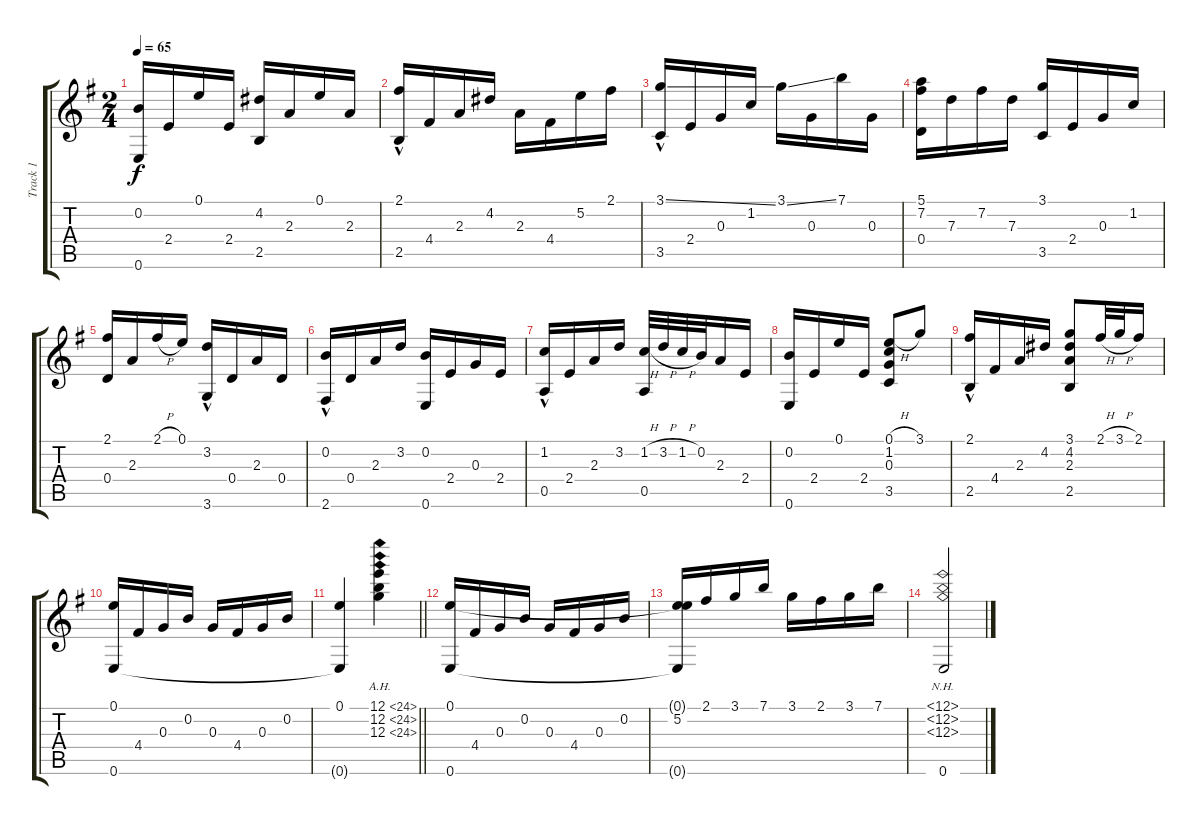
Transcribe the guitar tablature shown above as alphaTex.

\track ("Track 1" "Track 1") {instrument acousticguitarnylon}
\staff {score tabs}
\tuning (E4 B3 G3 D3 A2 E2) {hide}
\ts (2 4)
\tempo 65
\clef g2
\ks g
(0.2 0.6).16{dy f} 2.4.16 0.1.16 2.4.16 (4.2 2.5).16 2.3.16 0.1.16 2.3.16 |
(2.1{hac} 2.5).16 4.4.16 2.3.16 4.2.16 2.3.16 4.4.16 5.2.16 2.1.16 |
(3.1{ss hac} 3.5).16 2.4.16 0.3.16 1.2.16 3.1{ss}.16 0.3.16 7.1.16 0.3.16 |
(5.1 7.2 0.4).16 7.3.16 7.2.16 7.3.16 (3.1 3.5).16 2.4.16 0.3.16 1.2.16 |
(2.1 0.4).16 2.3.16 2.1{h}.16 0.1.16 (3.2{hac} 3.6).16 0.4.16 2.3.16 0.4.16 |
(0.2{hac} 2.6).16 0.4.16 2.3.16 3.2.16 (0.2 0.6).16 2.4.16 0.3.16 2.4.16 |
(1.2{hac} 0.5).16 2.4.16 2.3.16 3.2.16 (1.2{h} 0.5).32 3.2{h}.32 1.2{h}.32 0.2.32 2.3.16 2.4.16 |
(0.2 0.6).16 2.4.16 0.1.16 2.4.16 (0.1{h} 1.2 0.3 3.5).8 3.1.8 |
(2.1{hac} 2.5).16 4.4.16 2.3.16 4.2.16 (3.1 4.2 2.3 2.5).8 2.1{h}.32 3.1{h}.32 2.1.16 |
(0.1 0.6).16 4.4.16 0.3.16 0.2.16 0.3.16 4.4.16 0.3.16 0.2.16 |
\barLineRight lightlight
(0.1 0.6{t}).4 (12.1{ah 12} 12.2{ah 12} 12.3{ah 12}).4 |
(0.1 0.6).16 4.4.16 0.3.16 0.2.16 0.3.16 4.4.16 0.3.16 0.2.16 |
(0.1{t} 5.2 0.6{t}).16 2.1.16 3.1.16 7.1.16 3.1.16 2.1.16 3.1.16 7.1.16 |
(12.1{nh} 12.2{nh} 12.3{nh} 0.6).2
